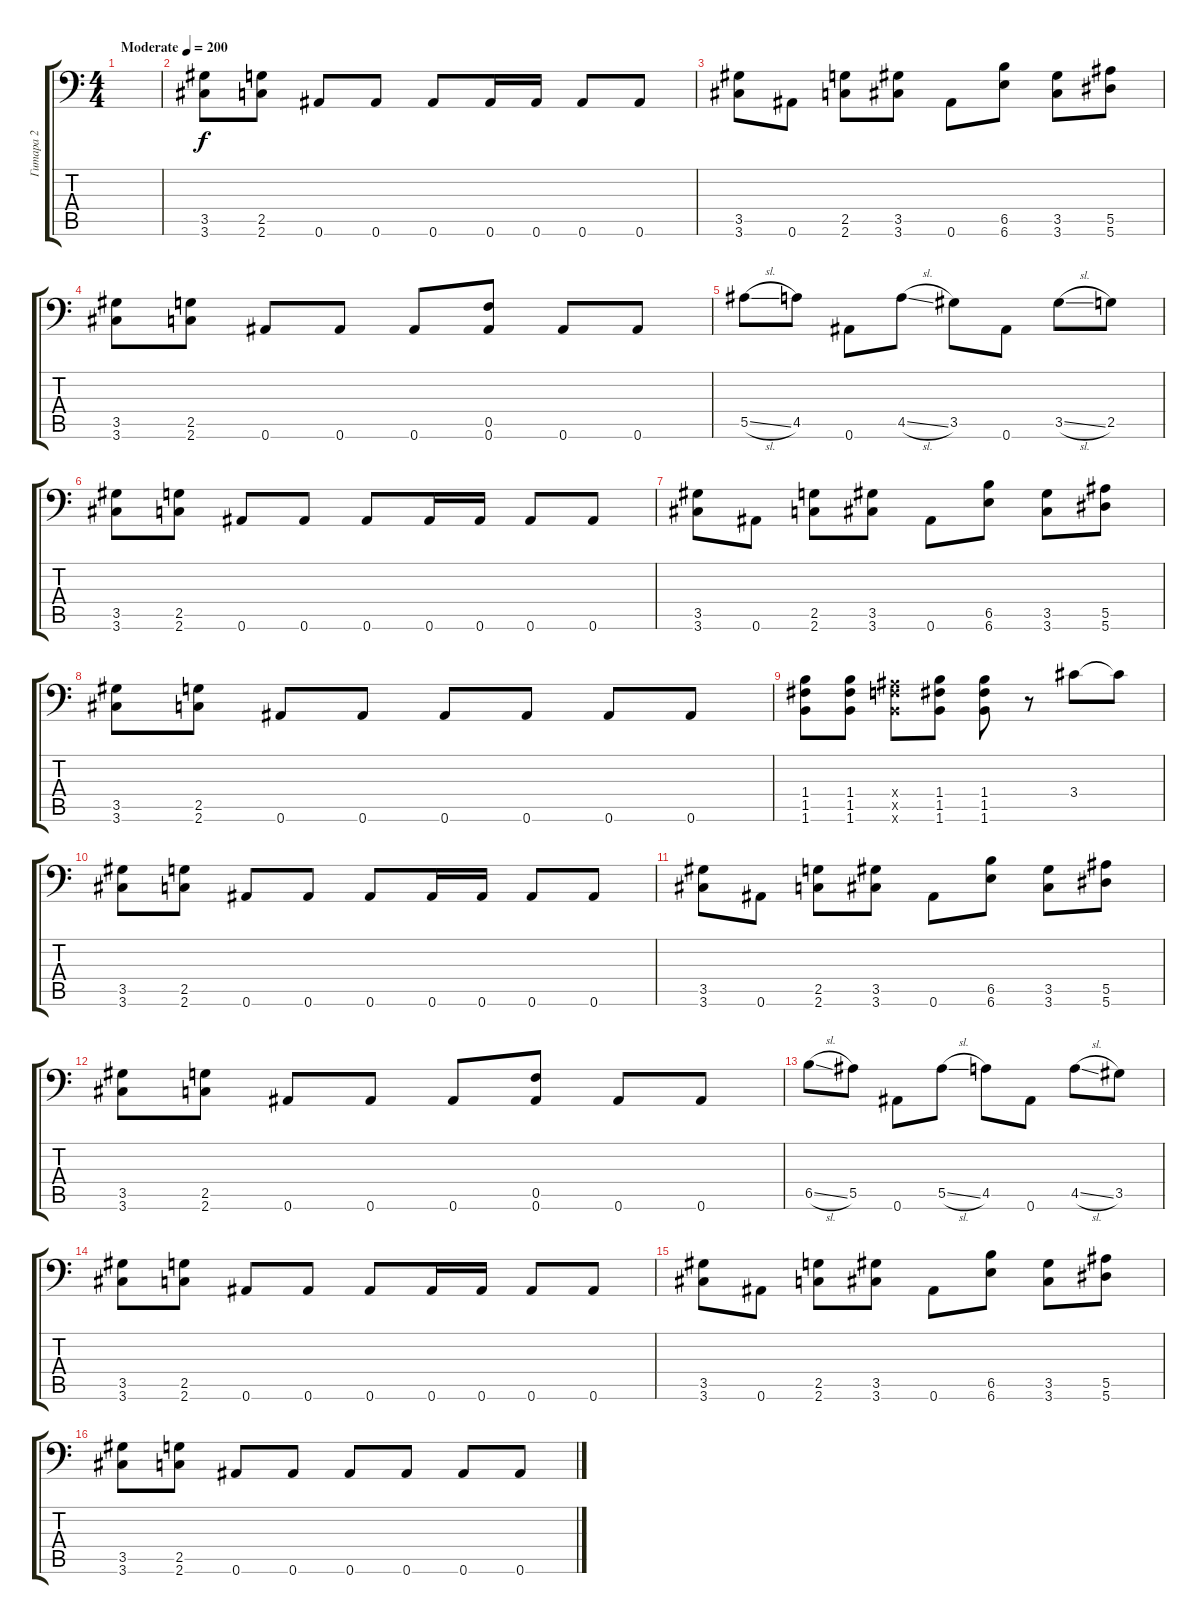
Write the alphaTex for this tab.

\track ("Гитара 2" "Гитара 2") {instrument distortionguitar}
\staff {score tabs}
\tuning (C4 G3 Eb3 Bb2 F2 Bb1) {hide}
\ts (4 4)
\tempo (200 "Moderate")
\clef f4
\ks c
|
(3.5 3.6).8 (2.5 2.6).8 0.6.8 0.6.8 0.6.8 0.6.16 0.6.16 0.6.8 0.6.8 |
(3.5 3.6).8 0.6.8 (2.5 2.6).8 (3.5 3.6).8 0.6.8 (6.5 6.6).8 (3.5 3.6).8 (5.5 5.6).8 |
(3.5 3.6).8 (2.5 2.6).8 0.6.8 0.6.8 0.6.8 (0.5 0.6).8 0.6.8 0.6.8 |
5.5{sl}.8 4.5.8 0.6.8 4.5{sl}.8 3.5.8 0.6.8 3.5{sl}.8 2.5.8 |
(3.5 3.6).8 (2.5 2.6).8 0.6.8 0.6.8 0.6.8 0.6.16 0.6.16 0.6.8 0.6.8 |
(3.5 3.6).8 0.6.8 (2.5 2.6).8 (3.5 3.6).8 0.6.8 (6.5 6.6).8 (3.5 3.6).8 (5.5 5.6).8 |
(3.5 3.6).8 (2.5 2.6).8 0.6.8 0.6.8 0.6.8 0.6.8 0.6.8 0.6.8 |
(1.4 1.5 1.6).8 (1.4 1.5 1.6).8 (0.4{x} 0.5{x} 1.6{x}).8 (1.4 1.5 1.6).8 (1.4 1.5 1.6).8 r.8 3.4.8 3.4{t}.8 |
(3.5 3.6).8 (2.5 2.6).8 0.6.8 0.6.8 0.6.8 0.6.16 0.6.16 0.6.8 0.6.8 |
(3.5 3.6).8 0.6.8 (2.5 2.6).8 (3.5 3.6).8 0.6.8 (6.5 6.6).8 (3.5 3.6).8 (5.5 5.6).8 |
(3.5 3.6).8 (2.5 2.6).8 0.6.8 0.6.8 0.6.8 (0.5 0.6).8 0.6.8 0.6.8 |
6.5{sl}.8 5.5.8 0.6.8 5.5{sl}.8 4.5.8 0.6.8 4.5{sl}.8 3.5.8 |
(3.5 3.6).8 (2.5 2.6).8 0.6.8 0.6.8 0.6.8 0.6.16 0.6.16 0.6.8 0.6.8 |
(3.5 3.6).8 0.6.8 (2.5 2.6).8 (3.5 3.6).8 0.6.8 (6.5 6.6).8 (3.5 3.6).8 (5.5 5.6).8 |
(3.5 3.6).8 (2.5 2.6).8 0.6.8 0.6.8 0.6.8 0.6.8 0.6.8 0.6.8
